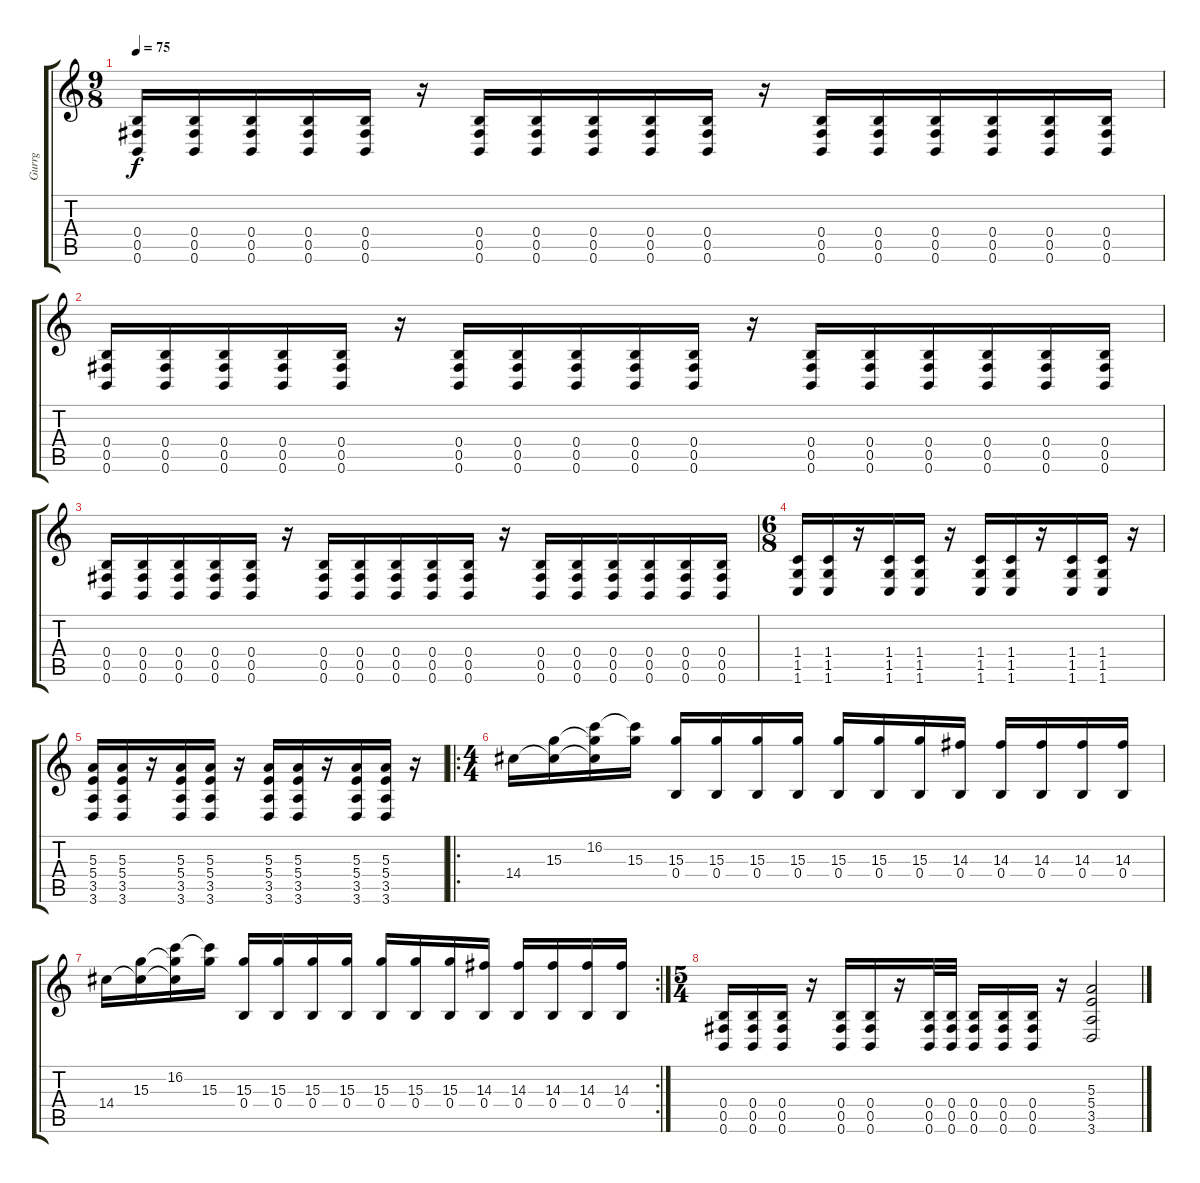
\track ("Gurrg" "Gurrg") {instrument overdrivenguitar}
\staff {score tabs}
\tuning (Db4 Ab3 E3 B2 Gb2 B1) {hide}
\ts (9 8)
\tempo 75
\clef g2
\ks c
(0.4 0.5 0.6).16{dy f} (0.4 0.5 0.6).16 (0.4 0.5 0.6).16 (0.4 0.5 0.6).16 (0.4 0.5 0.6).16 r.16 (0.4 0.5 0.6).16 (0.4 0.5 0.6).16 (0.4 0.5 0.6).16 (0.4 0.5 0.6).16 (0.4 0.5 0.6).16 r.16 (0.4 0.5 0.6).16 (0.4 0.5 0.6).16 (0.4 0.5 0.6).16 (0.4 0.5 0.6).16 (0.4 0.5 0.6).16 (0.4 0.5 0.6).16 |
(0.4 0.5 0.6).16 (0.4 0.5 0.6).16 (0.4 0.5 0.6).16 (0.4 0.5 0.6).16 (0.4 0.5 0.6).16 r.16 (0.4 0.5 0.6).16 (0.4 0.5 0.6).16 (0.4 0.5 0.6).16 (0.4 0.5 0.6).16 (0.4 0.5 0.6).16 r.16 (0.4 0.5 0.6).16 (0.4 0.5 0.6).16 (0.4 0.5 0.6).16 (0.4 0.5 0.6).16 (0.4 0.5 0.6).16 (0.4 0.5 0.6).16 |
(0.4 0.5 0.6).16 (0.4 0.5 0.6).16 (0.4 0.5 0.6).16 (0.4 0.5 0.6).16 (0.4 0.5 0.6).16 r.16 (0.4 0.5 0.6).16 (0.4 0.5 0.6).16 (0.4 0.5 0.6).16 (0.4 0.5 0.6).16 (0.4 0.5 0.6).16 r.16 (0.4 0.5 0.6).16 (0.4 0.5 0.6).16 (0.4 0.5 0.6).16 (0.4 0.5 0.6).16 (0.4 0.5 0.6).16 (0.4 0.5 0.6).16 |
\ts (6 8)
(1.4 1.5 1.6).16 (1.4 1.5 1.6).16 r.16 (1.4 1.5 1.6).16 (1.4 1.5 1.6).16 r.16 (1.4 1.5 1.6).16 (1.4 1.5 1.6).16 r.16 (1.4 1.5 1.6).16 (1.4 1.5 1.6).16 r.16 |
(5.3 5.4 3.5 3.6).16 (5.3 5.4 3.5 3.6).16 r.16 (5.3 5.4 3.5 3.6).16 (5.3 5.4 3.5 3.6).16 r.16 (5.3 5.4 3.5 3.6).16 (5.3 5.4 3.5 3.6).16 r.16 (5.3 5.4 3.5 3.6).16 (5.3 5.4 3.5 3.6).16 r.16 |
\ro
\ts (4 4)
14.4.16 (15.3 14.4{t}).16 (16.2 15.3{t} 14.4{t}).16 (16.2{t} 15.3).16 (15.3 0.4).16 (15.3 0.4).16 (15.3 0.4).16 (15.3 0.4).16 (15.3 0.4).16 (15.3 0.4).16 (15.3 0.4).16 (14.3 0.4).16 (14.3 0.4).16 (14.3 0.4).16 (14.3 0.4).16 (14.3 0.4).16 |
\rc 2
14.4.16 (15.3 14.4{t}).16 (16.2 15.3{t} 14.4{t}).16 (16.2{t} 15.3).16 (15.3 0.4).16 (15.3 0.4).16 (15.3 0.4).16 (15.3 0.4).16 (15.3 0.4).16 (15.3 0.4).16 (15.3 0.4).16 (14.3 0.4).16 (14.3 0.4).16 (14.3 0.4).16 (14.3 0.4).16 (14.3 0.4).16 |
\ts (5 4)
(0.4 0.5 0.6).16 (0.4 0.5 0.6).16 (0.4 0.5 0.6).16 r.16 (0.4 0.5 0.6).16 (0.4 0.5 0.6).16 r.16 (0.4 0.5 0.6).32 (0.4 0.5 0.6).32 (0.4 0.5 0.6).16 (0.4 0.5 0.6).16 (0.4 0.5 0.6).16 r.16 (5.3 5.4 3.5 3.6).2
